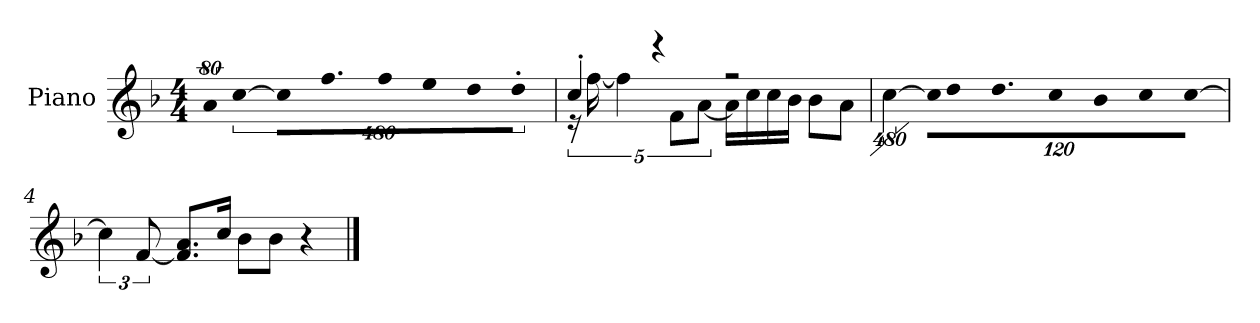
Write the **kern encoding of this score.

**kern
*part1
*staff1
*I"Piano
*I'P-no
*clefG2
*k[b-]
*M4/4
*MM90
=1
!LO:N:vis=8
640%71a/
!LO:N:vis=4
[1920%427cc\
!LO:N:vis=16
1920%107cc\KL]
9.ff\
!LO:N:vis=8
640%71ff\
!LO:N:vis=8
640%71ee\
!LO:N:vis=8
640%71dd\
!LO:N:vis=8
640%71dd'\J
=2
*^
4cc'/	20r
.	[20ff\
.	5ff\]
4r	.
.	10f\L
.	[10a\J
2r	16a\LL]
.	16cc\
.	16cc\
.	16b-\JJ
.	8b-\L
.	8a\J
=3	=3
!LO:N:vis=4	!
*v	*v
[1920%427cc\
!LO:N:vis=16
1920%107cc\KL]
!LO:N:vis=8
640%71dd\
9.dd\
!LO:N:vis=8
640%71cc\
!LO:N:vis=8
640%71b-\
!LO:N:vis=8
640%71cc\
!LO:N:vis=8
[640%71cc\J
=4
6cc\]
[12f/
8.f/] 8.a/L
16cc/Jk
8b-\L
8b-\J
4r
==
*-
